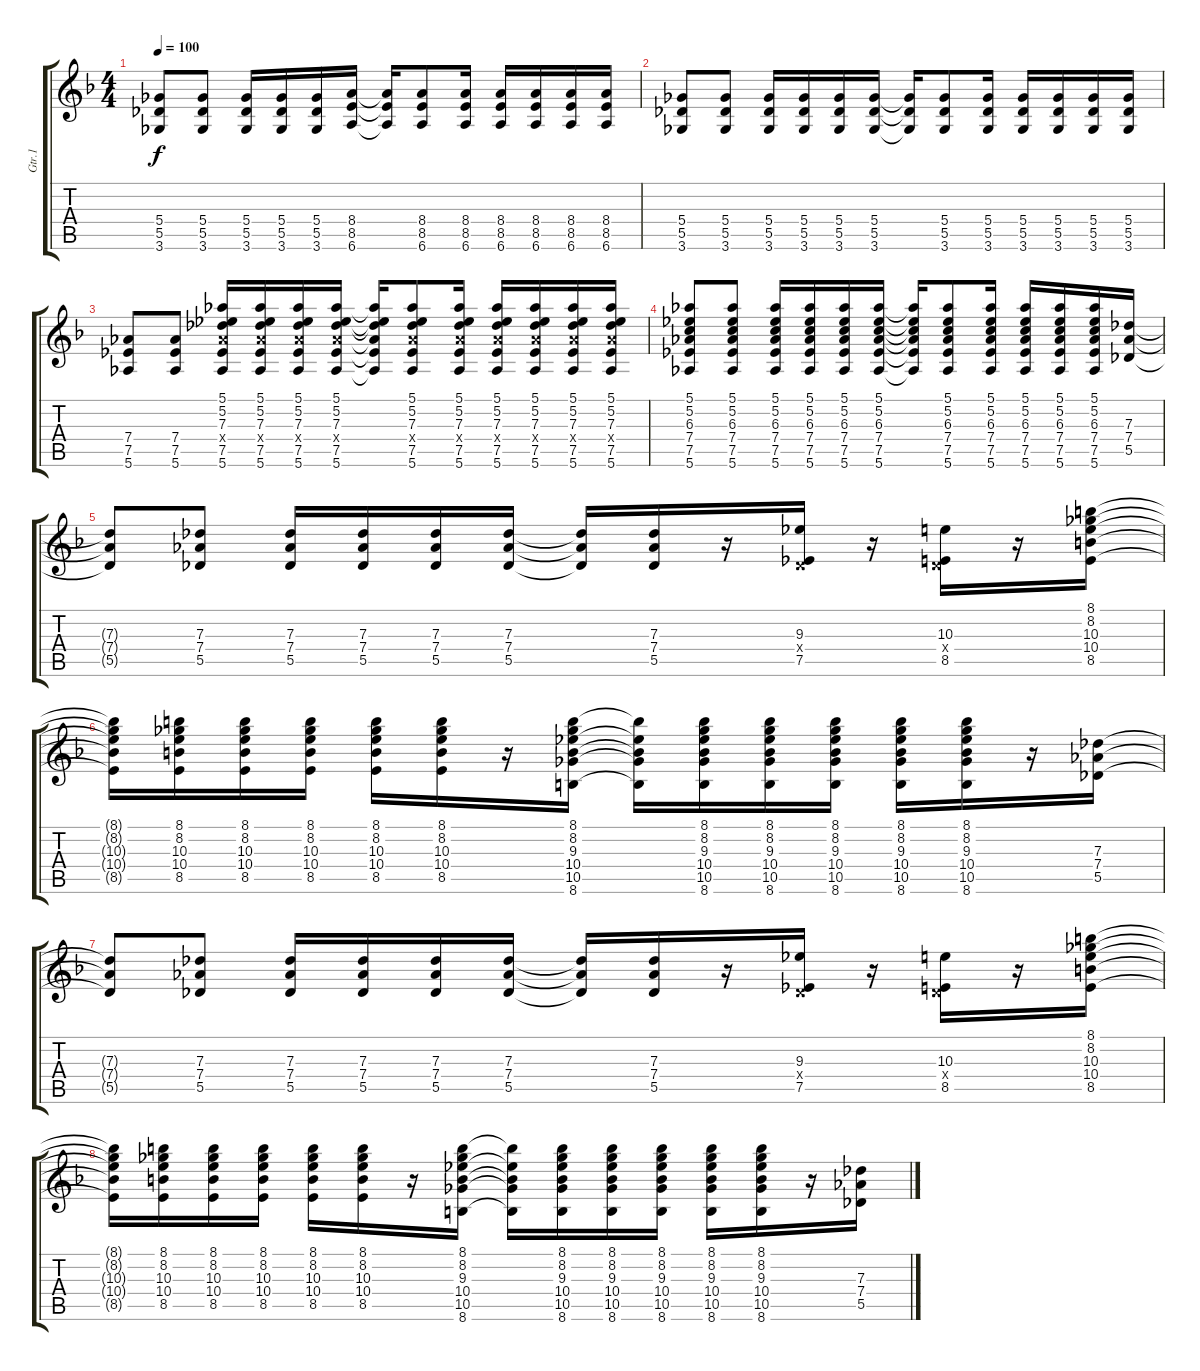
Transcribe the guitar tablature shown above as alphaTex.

\track ("Gtr.1" "Gtr.1") {instrument distortionguitar}
\staff {score tabs}
\tuning (Eb4 Bb3 Gb3 Db3 Ab2 Eb2) {hide}
\ts (4 4)
\tempo 100
\clef g2
\ks dminor
(5.4 5.5 3.6).8{dy f} (5.4 5.5 3.6).8 (5.4 5.5 3.6).16 (5.4 5.5 3.6).16 (5.4 5.5 3.6).16 (8.4 8.5 6.6).16 (8.4{t} 8.5{t} 6.6{t}).16 (8.4 8.5 6.6).8 (8.4 8.5 6.6).16 (8.4 8.5 6.6).16 (8.4 8.5 6.6).16 (8.4 8.5 6.6).16 (8.4 8.5 6.6).16 |
(5.4 5.5 3.6).8 (5.4 5.5 3.6).8 (5.4 5.5 3.6).16 (5.4 5.5 3.6).16 (5.4 5.5 3.6).16 (5.4 5.5 3.6).16 (5.4{t} 5.5{t} 3.6{t}).16 (5.4 5.5 3.6).8 (5.4 5.5 3.6).16 (5.4 5.5 3.6).16 (5.4 5.5 3.6).16 (5.4 5.5 3.6).16 (5.4 5.5 3.6).16 |
(7.4 7.5 5.6).8 (7.4 7.5 5.6).8 (5.1 5.2 7.3 7.4{x} 7.5 5.6).16 (5.1 5.2 7.3 7.4{x} 7.5 5.6).16 (5.1 5.2 7.3 7.4{x} 7.5 5.6).16 (5.1 5.2 7.3 7.4{x} 7.5 5.6).16 (5.1{t} 5.2{t} 7.3{t} 7.4{t} 7.5{t} 5.6{t}).16 (5.1 5.2 7.3 7.4{x} 7.5 5.6).8 (5.1 5.2 7.3 7.4{x} 7.5 5.6).16 (5.1 5.2 7.3 7.4{x} 7.5 5.6).16 (5.1 5.2 7.3 7.4{x} 7.5 5.6).16 (5.1 5.2 7.3 7.4{x} 7.5 5.6).16 (5.1 5.2 7.3 7.4{x} 7.5 5.6).16 |
(5.1 5.2 6.3 7.4 7.5 5.6).8 (5.1 5.2 6.3 7.4 7.5 5.6).8 (5.1 5.2 6.3 7.4 7.5 5.6).16 (5.1 5.2 6.3 7.4 7.5 5.6).16 (5.1 5.2 6.3 7.4 7.5 5.6).16 (5.1 5.2 6.3 7.4 7.5 5.6).16 (5.1{t} 5.2{t} 6.3{t} 7.4{t} 7.5{t} 5.6{t}).16 (5.1 5.2 6.3 7.4 7.5 5.6).8 (5.1 5.2 6.3 7.4 7.5 5.6).16 (5.1 5.2 6.3 7.4 7.5 5.6).16 (5.1 5.2 6.3 7.4 7.5 5.6).16 (5.1 5.2 6.3 7.4 7.5 5.6).16 (7.3 7.4 5.5).16 |
(7.3{t} 7.4{t} 5.5{t}).8 (7.3 7.4 5.5).8 (7.3 7.4 5.5).16 (7.3 7.4 5.5).16 (7.3 7.4 5.5).16 (7.3 7.4 5.5).16 (7.3{t} 7.4{t} 5.5{t}).16 (7.3 7.4 5.5).16 r.16 (9.3 0.4{x} 7.5).16 r.16 (10.3 0.4{x} 8.5).16 r.16 (8.1 8.2 10.3 10.4 8.5).16 |
(8.1{t} 8.2{t} 10.3{t} 10.4{t} 8.5{t}).16 (8.1 8.2 10.3 10.4 8.5).16 (8.1 8.2 10.3 10.4 8.5).16 (8.1 8.2 10.3 10.4 8.5).16 (8.1 8.2 10.3 10.4 8.5).16 (8.1 8.2 10.3 10.4 8.5).16 r.16 (8.1 8.2 9.3 10.4 10.5 8.6).16 (8.1{t} 9.3{t} 10.4{t} 10.5{t} 8.6{t}).16 (8.1 8.2 9.3 10.4 10.5 8.6).16 (8.1 8.2 9.3 10.4 10.5 8.6).16 (8.1 8.2 9.3 10.4 10.5 8.6).16 (8.1 8.2 9.3 10.4 10.5 8.6).16 (8.1 8.2 9.3 10.4 10.5 8.6).16 r.16 (7.3 7.4 5.5).16{beam Down} |
(7.3{t} 7.4{t} 5.5{t}).8 (7.3 7.4 5.5).8 (7.3 7.4 5.5).16 (7.3 7.4 5.5).16 (7.3 7.4 5.5).16 (7.3 7.4 5.5).16 (7.3{t} 7.4{t} 5.5{t}).16 (7.3 7.4 5.5).16 r.16 (9.3 0.4{x} 7.5).16 r.16 (10.3 0.4{x} 8.5).16 r.16 (8.1 8.2 10.3 10.4 8.5).16 |
(8.1{t} 8.2{t} 10.3{t} 10.4{t} 8.5{t}).16 (8.1 8.2 10.3 10.4 8.5).16 (8.1 8.2 10.3 10.4 8.5).16 (8.1 8.2 10.3 10.4 8.5).16 (8.1 8.2 10.3 10.4 8.5).16 (8.1 8.2 10.3 10.4 8.5).16 r.16 (8.1 8.2 9.3 10.4 10.5 8.6).16 (8.1{t} 9.3{t} 10.4{t} 10.5{t} 8.6{t}).16 (8.1 8.2 9.3 10.4 10.5 8.6).16 (8.1 8.2 9.3 10.4 10.5 8.6).16 (8.1 8.2 9.3 10.4 10.5 8.6).16 (8.1 8.2 9.3 10.4 10.5 8.6).16 (8.1 8.2 9.3 10.4 10.5 8.6).16 r.16 (7.3 7.4 5.5).16{beam Down}
